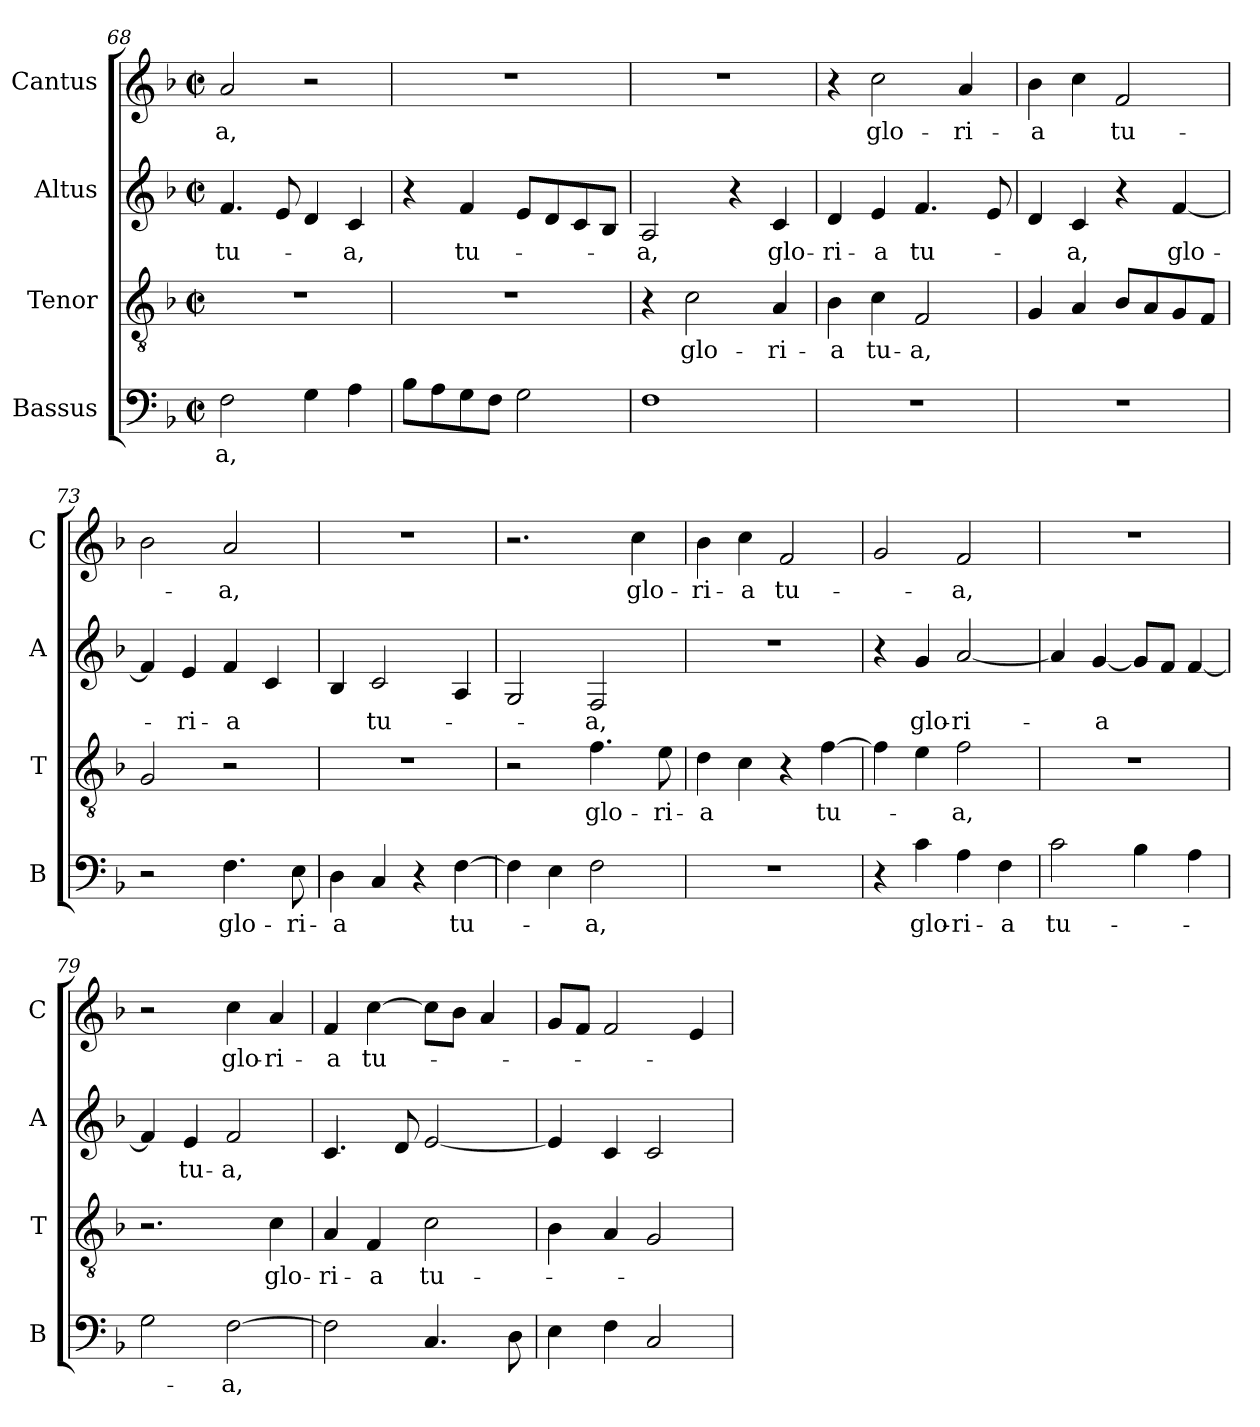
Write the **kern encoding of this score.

**kern	**text	**kern	**text	**kern	**text	**kern	**text
*part4	*part4	*part3	*part3	*part2	*part2	*part1	*part1
*staff4	*staff4	*staff3	*staff3	*staff2	*staff2	*staff1	*staff1
*I"Bassus	*	*I"Tenor	*	*I"Altus	*	*I"Cantus	*
*I'B	*	*I'T	*	*I'A	*	*I'C	*
*clefF4	*	*clefGv2	*	*clefG2	*	*clefG2	*
*k[b-]	*	*k[b-]	*	*k[b-]	*	*k[b-]	*
*F:	*	*F:	*	*F:	*	*F:	*
*M2/2	*	*M2/2	*	*M2/2	*	*M2/2	*
*met(c|)	*	*met(c|)	*	*met(c|)	*	*met(c|)	*
=68	=68	=68	=68	=68	=68	=68	=68
!	!LO:LY:b	!	!	!	!	!	!
!	!	!	!	!	!LO:LY:b	!	!
!	!	!	!	!	!	!	!LO:LY:b
2F\	-a,	1r	.	4.f/	tu-	2a/	-a,
.	.	.	.	8e/	.	.	.
4G\	.	.	.	4d/	.	2r	.
!	!	!	!	!	!LO:LY:b	!	!
4A\	.	.	.	4c/	-a,	.	.
=69	=69	=69	=69	=69	=69	=69	=69
8B-\L	.	1r	.	4r	.	1r	.
8A\	.	.	.	.	.	.	.
!	!	!	!	!	!LO:LY:b	!	!
8G\	.	.	.	4f/	tu-	.	.
8F\J	.	.	.	.	.	.	.
2G\	.	.	.	8e/L	.	.	.
.	.	.	.	8d/	.	.	.
.	.	.	.	8c/	.	.	.
.	.	.	.	8B-/J	.	.	.
=70	=70	=70	=70	=70	=70	=70	=70
!	!	!	!	!	!LO:LY:b	!	!
1F	.	4r	.	2A/	-a,	1r	.
!	!	!	!LO:LY:b	!	!	!	!
.	.	2c\	glo-	.	.	.	.
.	.	.	.	4r	.	.	.
!	!	!	!LO:LY:b	!	!	!	!
!	!	!	!	!	!LO:LY:b	!	!
.	.	4A/	-ri-	4c/	glo-	.	.
=71	=71	=71	=71	=71	=71	=71	=71
!	!	!	!LO:LY:b	!	!	!	!
!	!	!	!	!	!LO:LY:b	!	!
1r	.	4B-\	-a	4d/	-ri-	4r	.
!	!	!	!LO:LY:b	!	!	!	!
!	!	!	!	!	!LO:LY:b	!	!
!	!	!	!	!	!	!	!LO:LY:b
.	.	4c\	tu-	4e/	-a	2cc\	glo-
!	!	!	!LO:LY:b	!	!	!	!
!	!	!	!	!	!LO:LY:b	!	!
.	.	2F/	-a,	4.f/	tu-	.	.
!	!	!	!	!	!	!	!LO:LY:b
.	.	.	.	.	.	4a/	-ri-
.	.	.	.	8e/	.	.	.
!!LO:LB:g=z
=72	=72	=72	=72	=72	=72	=72	=72
!	!	!	!	!	!	!	!LO:LY:b
1r	.	4G/	.	4d/	.	4b-\	-a
!	!	!	!	!	!LO:LY:b	!	!
.	.	4A/	.	4c/	-a,	4cc\	.
!	!	!	!	!	!	!	!LO:LY:b
.	.	8B-/L	.	4r	.	2f/	tu-
.	.	8A/	.	.	.	.	.
!	!	!	!	!	!LO:LY:b	!	!
.	.	8G/	.	[4f/	glo-	.	.
.	.	8F/J	.	.	.	.	.
=73	=73	=73	=73	=73	=73	=73	=73
2r	.	2G/	.	4f/]	.	2b-\	.
!	!	!	!	!	!LO:LY:b	!	!
.	.	.	.	4e/	-ri-	.	.
!	!LO:LY:b	!	!	!	!	!	!
!	!	!	!	!	!LO:LY:b	!	!
!	!	!	!	!	!	!	!LO:LY:b
4.F\	glo-	2r	.	4f/	-a	2a/	-a,
.	.	.	.	4c/	.	.	.
!	!LO:LY:b	!	!	!	!	!	!
8E\	-ri-	.	.	.	.	.	.
=74	=74	=74	=74	=74	=74	=74	=74
!	!LO:LY:b	!	!	!	!	!	!
4D\	-a	1r	.	4B-/	.	1r	.
!	!	!	!	!	!LO:LY:b	!	!
4C/	.	.	.	2c/	tu-	.	.
4r	.	.	.	.	.	.	.
!	!LO:LY:b	!	!	!	!	!	!
[4F\	tu-	.	.	4A/	.	.	.
=75	=75	=75	=75	=75	=75	=75	=75
4F\]	.	2r	.	2G/	.	2.r	.
4E\	.	.	.	.	.	.	.
!	!LO:LY:b	!	!	!	!	!	!
!	!	!	!LO:LY:b	!	!	!	!
!	!	!	!	!	!LO:LY:b	!	!
2F\	-a,	4.f\	glo-	2F/	-a,	.	.
!	!	!	!	!	!	!	!LO:LY:b
.	.	.	.	.	.	4cc\	glo-
!	!	!	!LO:LY:b	!	!	!	!
.	.	8e\	-ri-	.	.	.	.
=76	=76	=76	=76	=76	=76	=76	=76
!	!	!	!LO:LY:b	!	!	!	!
!	!	!	!	!	!	!	!LO:LY:b
1r	.	4d\	-a	1r	.	4b-\	-ri-
!	!	!	!	!	!	!	!LO:LY:b
.	.	4c\	.	.	.	4cc\	-a
!	!	!	!	!	!	!	!LO:LY:b
.	.	4r	.	.	.	2f/	tu-
!	!	!	!LO:LY:b	!	!	!	!
.	.	[4f\	tu-	.	.	.	.
=77	=77	=77	=77	=77	=77	=77	=77
4r	.	4f\]	.	4r	.	2g/	.
!	!LO:LY:b	!	!	!	!	!	!
!	!	!	!	!	!LO:LY:b	!	!
4c\	glo-	4e\	.	4g/	glo-	.	.
!	!LO:LY:b	!	!	!	!	!	!
!	!	!	!LO:LY:b	!	!	!	!
!	!	!	!	!	!LO:LY:b	!	!
!	!	!	!	!	!	!	!LO:LY:b
4A\	-ri-	2f\	-a,	[2a/	-ri-	2f/	-a,
!	!LO:LY:b	!	!	!	!	!	!
4F\	-a	.	.	.	.	.	.
=78	=78	=78	=78	=78	=78	=78	=78
!	!LO:LY:b	!	!	!	!	!	!
2c\	tu-	1r	.	4a/]	.	1r	.
!	!	!	!	!	!LO:LY:b	!	!
.	.	.	.	[4g/	-a	.	.
4B-\	.	.	.	8g/L]	.	.	.
.	.	.	.	8f/J	.	.	.
4A\	.	.	.	[4f/	.	.	.
!!LO:PB:g=z
=79	=79	=79	=79	=79	=79	=79	=79
2G\	.	2.r	.	4f/]	.	2r	.
!	!	!	!	!	!LO:LY:b	!	!
.	.	.	.	4e/	tu-	.	.
!	!LO:LY:b	!	!	!	!	!	!
!	!	!	!	!	!LO:LY:b	!	!
!	!	!	!	!	!	!	!LO:LY:b
[2F\	-a,	.	.	2f/	-a,	4cc\	glo-
!	!	!	!LO:LY:b	!	!	!	!
!	!	!	!	!	!	!	!LO:LY:b
.	.	4c\	glo-	.	.	4a/	-ri-
=80	=80	=80	=80	=80	=80	=80	=80
!	!	!	!LO:LY:b	!	!	!	!
!	!	!	!	!	!	!	!LO:LY:b
2F\]	.	4A/	-ri-	4.c/	.	4f/	-a
!	!	!	!LO:LY:b	!	!	!	!
!	!	!	!	!	!	!	!LO:LY:b
.	.	4F/	-a	.	.	[4cc\	tu-
.	.	.	.	8d/	.	.	.
!	!	!	!LO:LY:b	!	!	!	!
4.C/	.	2c\	tu-	[2e/	.	8cc\L]	.
.	.	.	.	.	.	8b-\J	.
.	.	.	.	.	.	4a/	.
8D\	.	.	.	.	.	.	.
=81	=81	=81	=81	=81	=81	=81	=81
4E\	.	4B-\	.	4e/]	.	8g/L	.
.	.	.	.	.	.	8f/J	.
4F\	.	4A/	.	4c/	.	2f/	.
2C/	.	2G/	.	2c/	.	.	.
.	.	.	.	.	.	4e/	.
=	=	=	=	=	=	=	=
*-	*-	*-	*-	*-	*-	*-	*-
